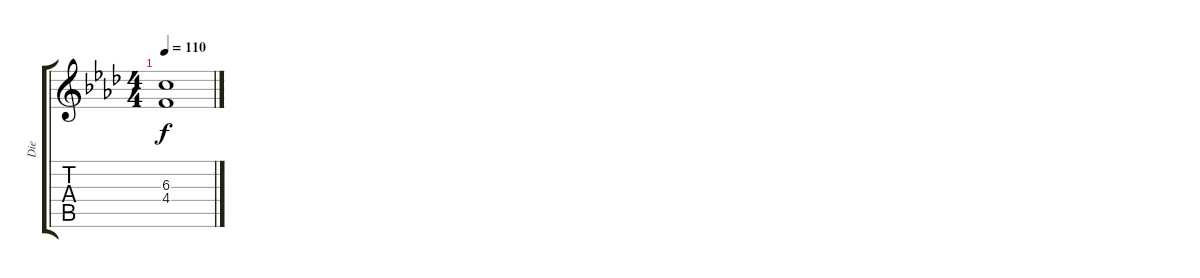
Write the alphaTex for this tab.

\track ("Die" "Die") {instrument distortionguitar}
\staff {score tabs}
\tuning (Eb4 Bb3 Gb3 Db3 Ab2 Db2) {hide}
\ts (4 4)
\tempo 110
\clef g2
\ks fminor
(6.3{t} 4.4{t}).1{dy f}
